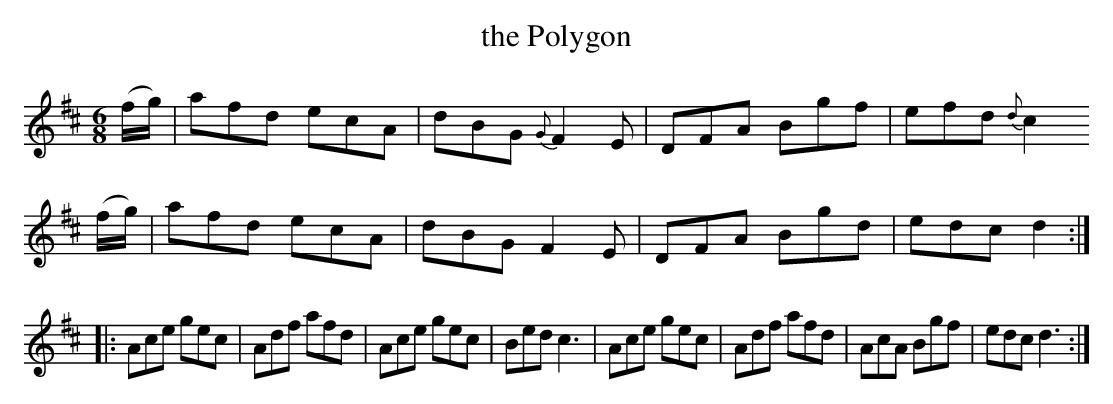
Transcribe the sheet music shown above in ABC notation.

X:1
T:the Polygon
M:6/8
L:1/8
K:D
(f/g/)|afd ecA|dBG {G}F2E|DFA Bgf|efd {d}c2
(f/g/)|afd ecA|dBG    F2E|DFA Bgd|edc    d2:|
|:       Ace gec|Adf    afd|Ace gec|Bed    c3 |\
Ace gec|Adf    afd|AcA Bgf|edc    d3:|
